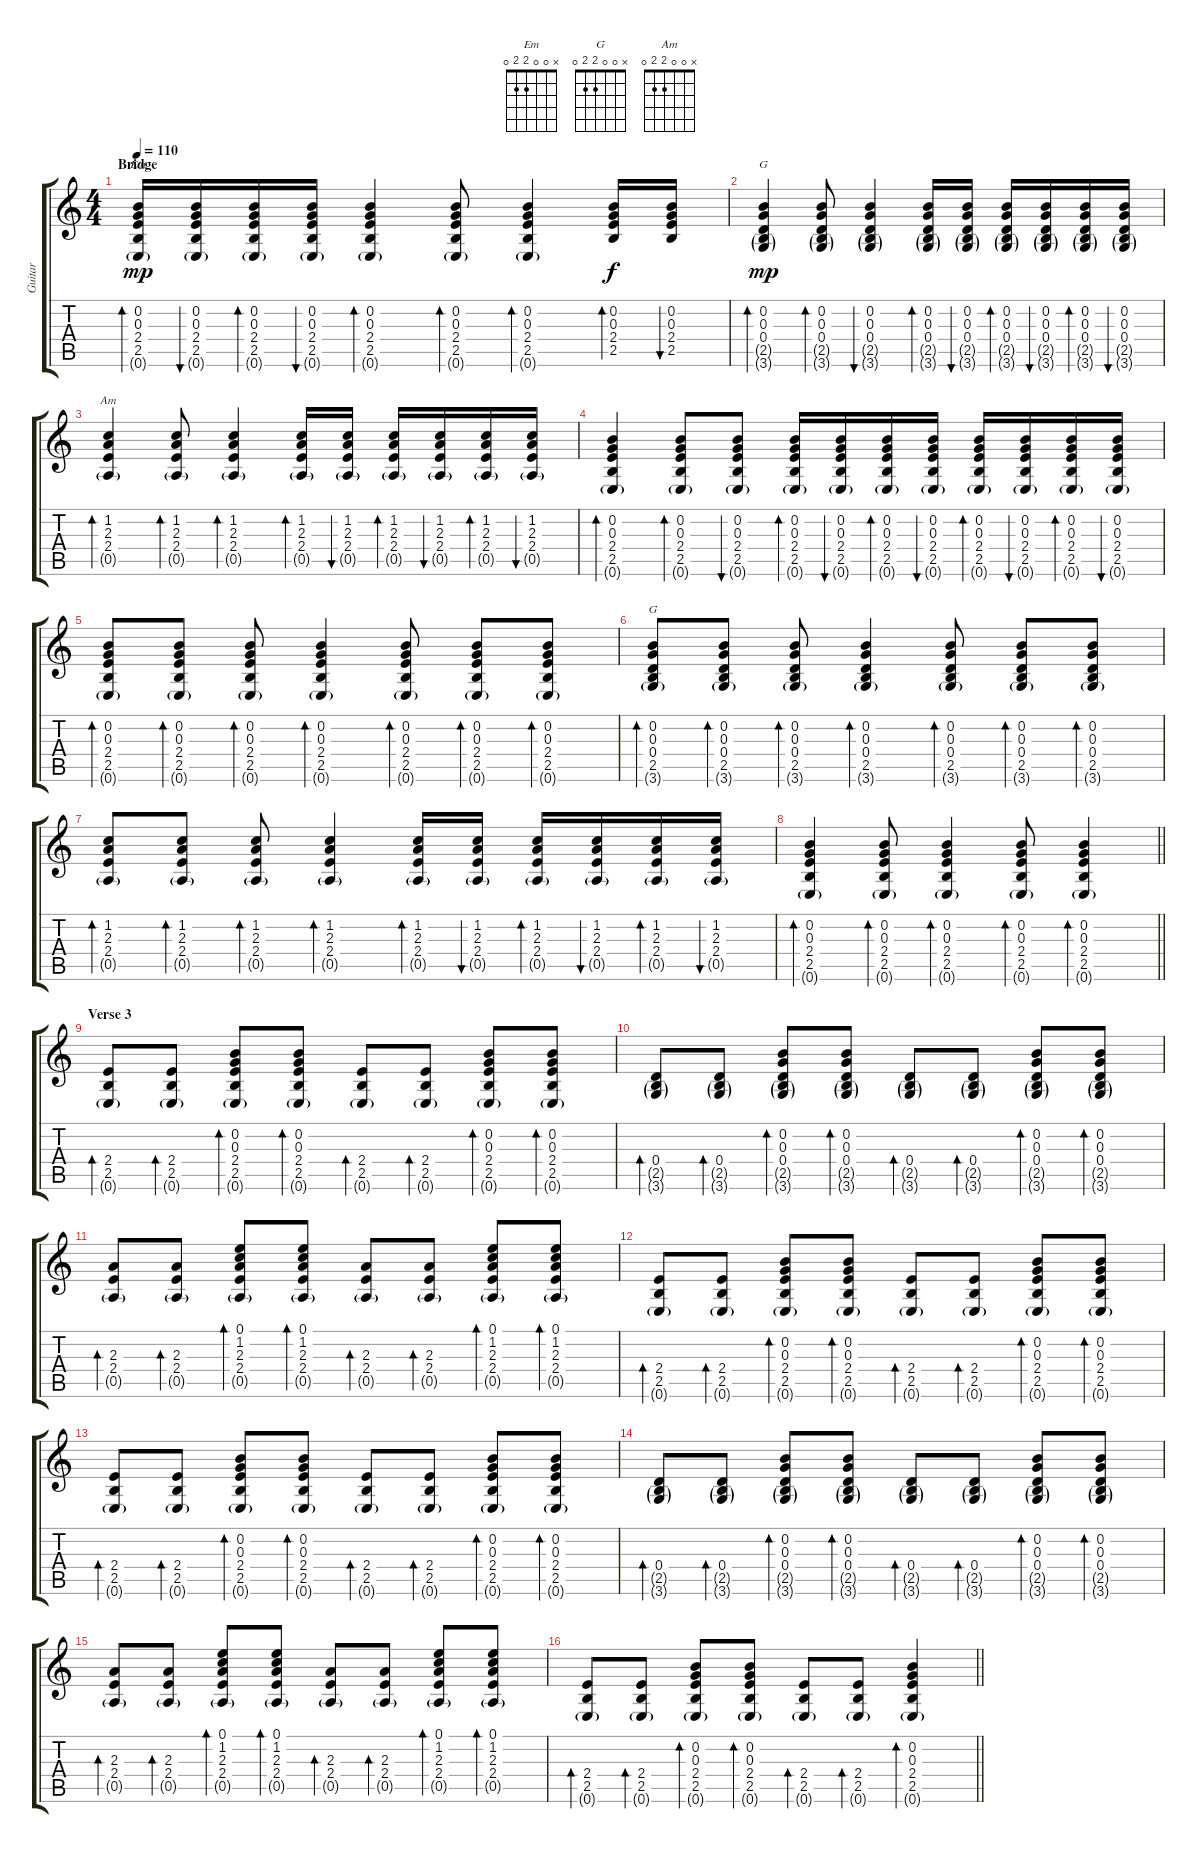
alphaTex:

\track ("Guitar" "Guitar") {instrument acousticguitarsteel}
\staff {score tabs}
\tuning (E4 B3 G3 D3 A2 E2) {hide}
\chord ("Em" x 0 0 2 2 0)
\chord ("G" x 0 0 0 2 3)
\chord ("Am" x 0 0 2 2 0)
\chord ("G" x 0 0 2 2 0)
\ts (4 4)
\section ("" "Bridge")
\tempo 110
\clef g2
\ks c
(0.2 0.3 2.4 2.5 0.6{g}).16{bd 30 ch "Em" dy mp} (0.2 0.3 2.4 2.5 0.6{g}).16{bu 30} (0.2 0.3 2.4 2.5 0.6{g}).16{bd 30} (0.2 0.3 2.4 2.5 0.6{g}).16{bu 30} (0.2 0.3 2.4 2.5 0.6{g}).4{bd 30} (0.2 0.3 2.4 2.5 0.6{g}).8{bd 30} (0.2 0.3 2.4 2.5 0.6{g}).4{bd 30} (0.2 0.3 2.4 2.5).16{bd 30 dy f} (0.2 0.3 2.4 2.5).16{bu 30} |
(0.2 0.3 0.4 2.5{g} 3.6{g}).4{bd 30 ch "G" dy mp} (0.2 0.3 0.4 2.5{g} 3.6{g}).8{bd 30} (0.2 0.3 0.4 2.5{g} 3.6{g}).4{bu 30} (0.2 0.3 0.4 2.5{g} 3.6{g}).16{bd 30} (0.2 0.3 0.4 2.5{g} 3.6{g}).16{bu 30} (0.2 0.3 0.4 2.5{g} 3.6{g}).16{bd 30} (0.2 0.3 0.4 2.5{g} 3.6{g}).16{bu 30} (0.2 0.3 0.4 2.5{g} 3.6{g}).16{bd 30} (0.2 0.3 0.4 2.5{g} 3.6{g}).16{bu 30} |
(1.2 2.3 2.4 0.5{g}).4{bd 30 ch "Am"} (1.2 2.3 2.4 0.5{g}).8{bd 30} (1.2 2.3 2.4 0.5{g}).4{bd 30} (1.2 2.3 2.4 0.5{g}).16{bd 30} (1.2 2.3 2.4 0.5{g}).16{bu 30} (1.2 2.3 2.4 0.5{g}).16{bd 30} (1.2 2.3 2.4 0.5{g}).16{bu 30} (1.2 2.3 2.4 0.5{g}).16{bd 30} (1.2 2.3 2.4 0.5{g}).16{bu 30} |
(0.2 0.3 2.4 2.5 0.6{g}).4{bd 30} (0.2 0.3 2.4 2.5 0.6{g}).8{bd 30} (0.2 0.3 2.4 2.5 0.6{g}).8{bu 30} (0.2 0.3 2.4 2.5 0.6{g}).16{bd 30} (0.2 0.3 2.4 2.5 0.6{g}).16{bu 30} (0.2 0.3 2.4 2.5 0.6{g}).16{bd 30} (0.2 0.3 2.4 2.5 0.6{g}).16{bu 30} (0.2 0.3 2.4 2.5 0.6{g}).16{bd 30} (0.2 0.3 2.4 2.5 0.6{g}).16{bu 30} (0.2 0.3 2.4 2.5 0.6{g}).16{bd 30} (0.2 0.3 2.4 2.5 0.6{g}).16{bu 30} |
(0.2 0.3 2.4 2.5 0.6{g}).8{bd 30} (0.2 0.3 2.4 2.5 0.6{g}).8{bd 30} (0.2 0.3 2.4 2.5 0.6{g}).8{bd 30} (0.2 0.3 2.4 2.5 0.6{g}).4{bd 30} (0.2 0.3 2.4 2.5 0.6{g}).8{bd 30} (0.2 0.3 2.4 2.5 0.6{g}).8{bd 30} (0.2 0.3 2.4 2.5 0.6{g}).8{bd 30} |
(0.2 0.3 0.4 2.5 3.6{g}).8{bd 30 ch "G"} (0.2 0.3 0.4 2.5 3.6{g}).8{bd 30} (0.2 0.3 0.4 2.5 3.6{g}).8{bd 30} (0.2 0.3 0.4 2.5 3.6{g}).4{bd 30} (0.2 0.3 0.4 2.5 3.6{g}).8{bd 30} (0.2 0.3 0.4 2.5 3.6{g}).8{bd 30} (0.2 0.3 0.4 2.5 3.6{g}).8{bd 30} |
(1.2 2.3 2.4 0.5{g}).8{bd 30} (1.2 2.3 2.4 0.5{g}).8{bd 30} (1.2 2.3 2.4 0.5{g}).8{bd 30} (1.2 2.3 2.4 0.5{g}).4{bd 30} (1.2 2.3 2.4 0.5{g}).16{bd 30} (1.2 2.3 2.4 0.5{g}).16{bu 30} (1.2 2.3 2.4 0.5{g}).16{bd 30} (1.2 2.3 2.4 0.5{g}).16{bu 30} (1.2 2.3 2.4 0.5{g}).16{bd 30} (1.2 2.3 2.4 0.5{g}).16{bu 30} |
\barLineRight lightlight
(0.2 0.3 2.4 2.5 0.6{g}).4{bd 30} (0.2 0.3 2.4 2.5 0.6{g}).8{bd 30} (0.2 0.3 2.4 2.5 0.6{g}).4{bd 30} (0.2 0.3 2.4 2.5 0.6{g}).8{bd 30} (0.2 0.3 2.4 2.5 0.6{g}).4{bd 30} |
\section ("" "Verse 3")
(2.4 2.5 0.6{g}).8{bd 30} (2.4 2.5 0.6{g}).8{bd 30} (0.2 0.3 2.4 2.5 0.6{g}).8{bd 30} (0.2 0.3 2.4 2.5 0.6{g}).8{bd 30} (2.4 2.5 0.6{g}).8{bd 30} (2.4 2.5 0.6{g}).8{bd 30} (0.2 0.3 2.4 2.5 0.6{g}).8{bd 30} (0.2 0.3 2.4 2.5 0.6{g}).8{bd 30} |
(0.4 2.5{g} 3.6{g}).8{bd 30} (0.4 2.5{g} 3.6{g}).8{bd 30} (0.2 0.3 0.4 2.5{g} 3.6{g}).8{bd 30} (0.2 0.3 0.4 2.5{g} 3.6{g}).8{bd 30} (0.4 2.5{g} 3.6{g}).8{bd 30} (0.4 2.5{g} 3.6{g}).8{bd 30} (0.2 0.3 0.4 2.5{g} 3.6{g}).8{bd 30} (0.2 0.3 0.4 2.5{g} 3.6{g}).8{bd 30} |
(2.3 2.4 0.5{g}).8{bd 30} (2.3 2.4 0.5{g}).8{bd 30} (0.1 1.2 2.3 2.4 0.5{g}).8{bd 30} (0.1 1.2 2.3 2.4 0.5{g}).8{bd 30} (2.3 2.4 0.5{g}).8{bd 30} (2.3 2.4 0.5{g}).8{bd 30} (0.1 1.2 2.3 2.4 0.5{g}).8{bd 30} (0.1 1.2 2.3 2.4 0.5{g}).8{bd 30} |
(2.4 2.5 0.6{g}).8{bd 30} (2.4 2.5 0.6{g}).8{bd 30} (0.2 0.3 2.4 2.5 0.6{g}).8{bd 30} (0.2 0.3 2.4 2.5 0.6{g}).8{bd 30} (2.4 2.5 0.6{g}).8{bd 30} (2.4 2.5 0.6{g}).8{bd 30} (0.2 0.3 2.4 2.5 0.6{g}).8{bd 30} (0.2 0.3 2.4 2.5 0.6{g}).8{bd 30} |
(2.4 2.5 0.6{g}).8{bd 30} (2.4 2.5 0.6{g}).8{bd 30} (0.2 0.3 2.4 2.5 0.6{g}).8{bd 30} (0.2 0.3 2.4 2.5 0.6{g}).8{bd 30} (2.4 2.5 0.6{g}).8{bd 30} (2.4 2.5 0.6{g}).8{bd 30} (0.2 0.3 2.4 2.5 0.6{g}).8{bd 30} (0.2 0.3 2.4 2.5 0.6{g}).8{bd 30} |
(0.4 2.5{g} 3.6{g}).8{bd 30} (0.4 2.5{g} 3.6{g}).8{bd 30} (0.2 0.3 0.4 2.5{g} 3.6{g}).8{bd 30} (0.2 0.3 0.4 2.5{g} 3.6{g}).8{bd 30} (0.4 2.5{g} 3.6{g}).8{bd 30} (0.4 2.5{g} 3.6{g}).8{bd 30} (0.2 0.3 0.4 2.5{g} 3.6{g}).8{bd 30} (0.2 0.3 0.4 2.5{g} 3.6{g}).8{bd 30} |
(2.3 2.4 0.5{g}).8{bd 30} (2.3 2.4 0.5{g}).8{bd 30} (0.1 1.2 2.3 2.4 0.5{g}).8{bd 30} (0.1 1.2 2.3 2.4 0.5{g}).8{bd 30} (2.3 2.4 0.5{g}).8{bd 30} (2.3 2.4 0.5{g}).8{bd 30} (0.1 1.2 2.3 2.4 0.5{g}).8{bd 30} (0.1 1.2 2.3 2.4 0.5{g}).8{bd 30} |
\barLineRight lightlight
(2.4 2.5 0.6{g}).8{bd 30} (2.4 2.5 0.6{g}).8{bd 30} (0.2 0.3 2.4 2.5 0.6{g}).8{bd 30} (0.2 0.3 2.4 2.5 0.6{g}).8{bd 30} (2.4 2.5 0.6{g}).8{bd 30} (2.4 2.5 0.6{g}).8{bd 30} (0.2 0.3 2.4 2.5 0.6{g}).4{bd 30}
